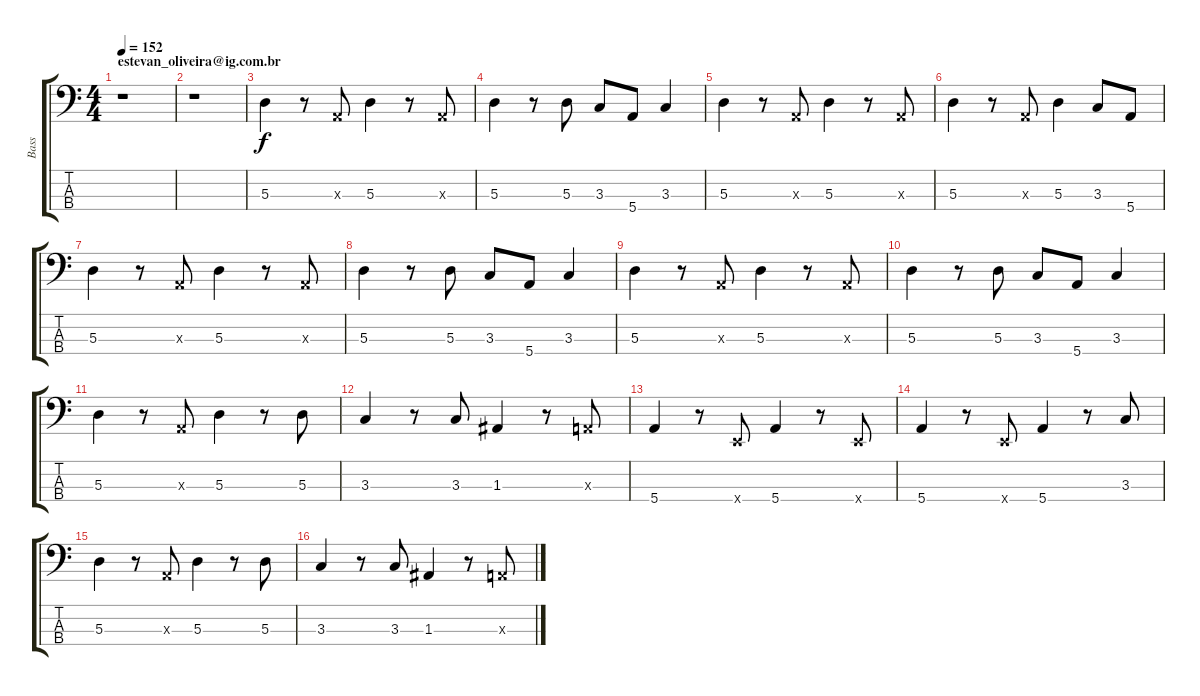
\track ("Bass" "Bass") {instrument electricbassfinger}
\staff {score tabs}
\tuning (G2 D2 A1 E1) {hide}
\ts (4 4)
\section ("" "estevan_oliveira@ig.com.br")
\tempo 152
\clef f4
\ks c
r.1{dy f instrument electricbassfinger} |
r.1 |
5.3.4 r.8 0.3{x}.8 5.3.4 r.8 0.3{x}.8 |
5.3.4 r.8 5.3.8 3.3.8 5.4.8 3.3.4 |
5.3.4 r.8 0.3{x}.8 5.3.4 r.8 0.3{x}.8 |
5.3.4 r.8 0.3{x}.8 5.3.4 3.3.8 5.4.8 |
5.3.4 r.8 0.3{x}.8 5.3.4 r.8 0.3{x}.8 |
5.3.4 r.8 5.3.8 3.3.8 5.4.8 3.3.4 |
5.3.4 r.8 0.3{x}.8 5.3.4 r.8 0.3{x}.8 |
5.3.4 r.8 5.3.8 3.3.8 5.4.8 3.3.4 |
5.3.4 r.8 0.3{x}.8 5.3.4 r.8 5.3.8 |
3.3.4 r.8 3.3.8 1.3.4 r.8 0.3{x}.8 |
5.4.4 r.8 0.4{x}.8 5.4.4 r.8 0.4{x}.8 |
5.4.4 r.8 0.4{x}.8 5.4.4 r.8 3.3.8 |
5.3.4 r.8 0.3{x}.8 5.3.4 r.8 5.3.8 |
3.3.4 r.8 3.3.8 1.3.4 r.8 0.3{x}.8
